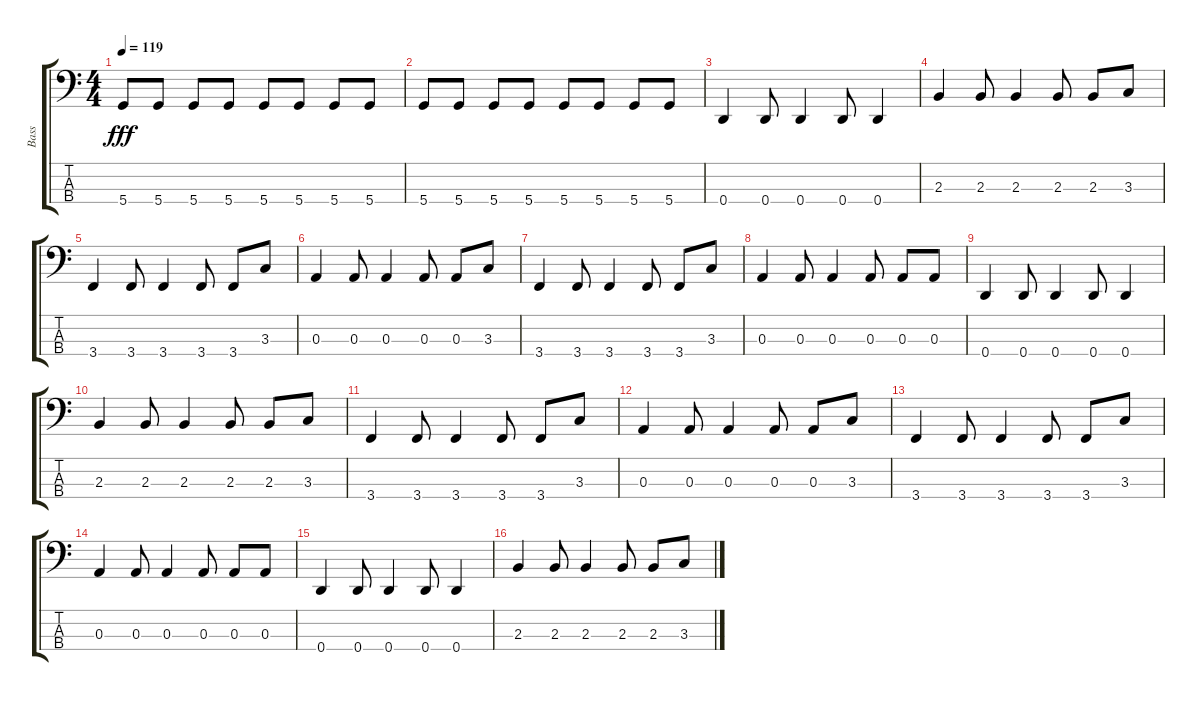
\track ("Bass" "Bass") {instrument electricbasspick}
\staff {score tabs}
\tuning (G2 D2 A1 D1) {hide}
\ts (4 4)
\tempo 119
\clef f4
\ks c
5.4.8{dy fff} 5.4.8 5.4.8 5.4.8 5.4.8 5.4.8 5.4.8 5.4.8 |
5.4.8 5.4.8 5.4.8 5.4.8 5.4.8 5.4.8 5.4.8 5.4.8 |
0.4.4 0.4.8 0.4.4 0.4.8 0.4.4 |
2.3.4 2.3.8 2.3.4 2.3.8 2.3.8 3.3.8 |
3.4.4 3.4.8 3.4.4 3.4.8 3.4.8 3.3.8 |
0.3.4 0.3.8 0.3.4 0.3.8 0.3.8 3.3.8 |
3.4.4 3.4.8 3.4.4 3.4.8 3.4.8 3.3.8 |
0.3.4 0.3.8 0.3.4 0.3.8 0.3.8 0.3.8 |
0.4.4 0.4.8 0.4.4 0.4.8 0.4.4 |
2.3.4 2.3.8 2.3.4 2.3.8 2.3.8 3.3.8 |
3.4.4 3.4.8 3.4.4 3.4.8 3.4.8 3.3.8 |
0.3.4 0.3.8 0.3.4 0.3.8 0.3.8 3.3.8 |
3.4.4 3.4.8 3.4.4 3.4.8 3.4.8 3.3.8 |
0.3.4 0.3.8 0.3.4 0.3.8 0.3.8 0.3.8 |
0.4.4 0.4.8 0.4.4 0.4.8 0.4.4 |
2.3.4 2.3.8 2.3.4 2.3.8 2.3.8 3.3.8
